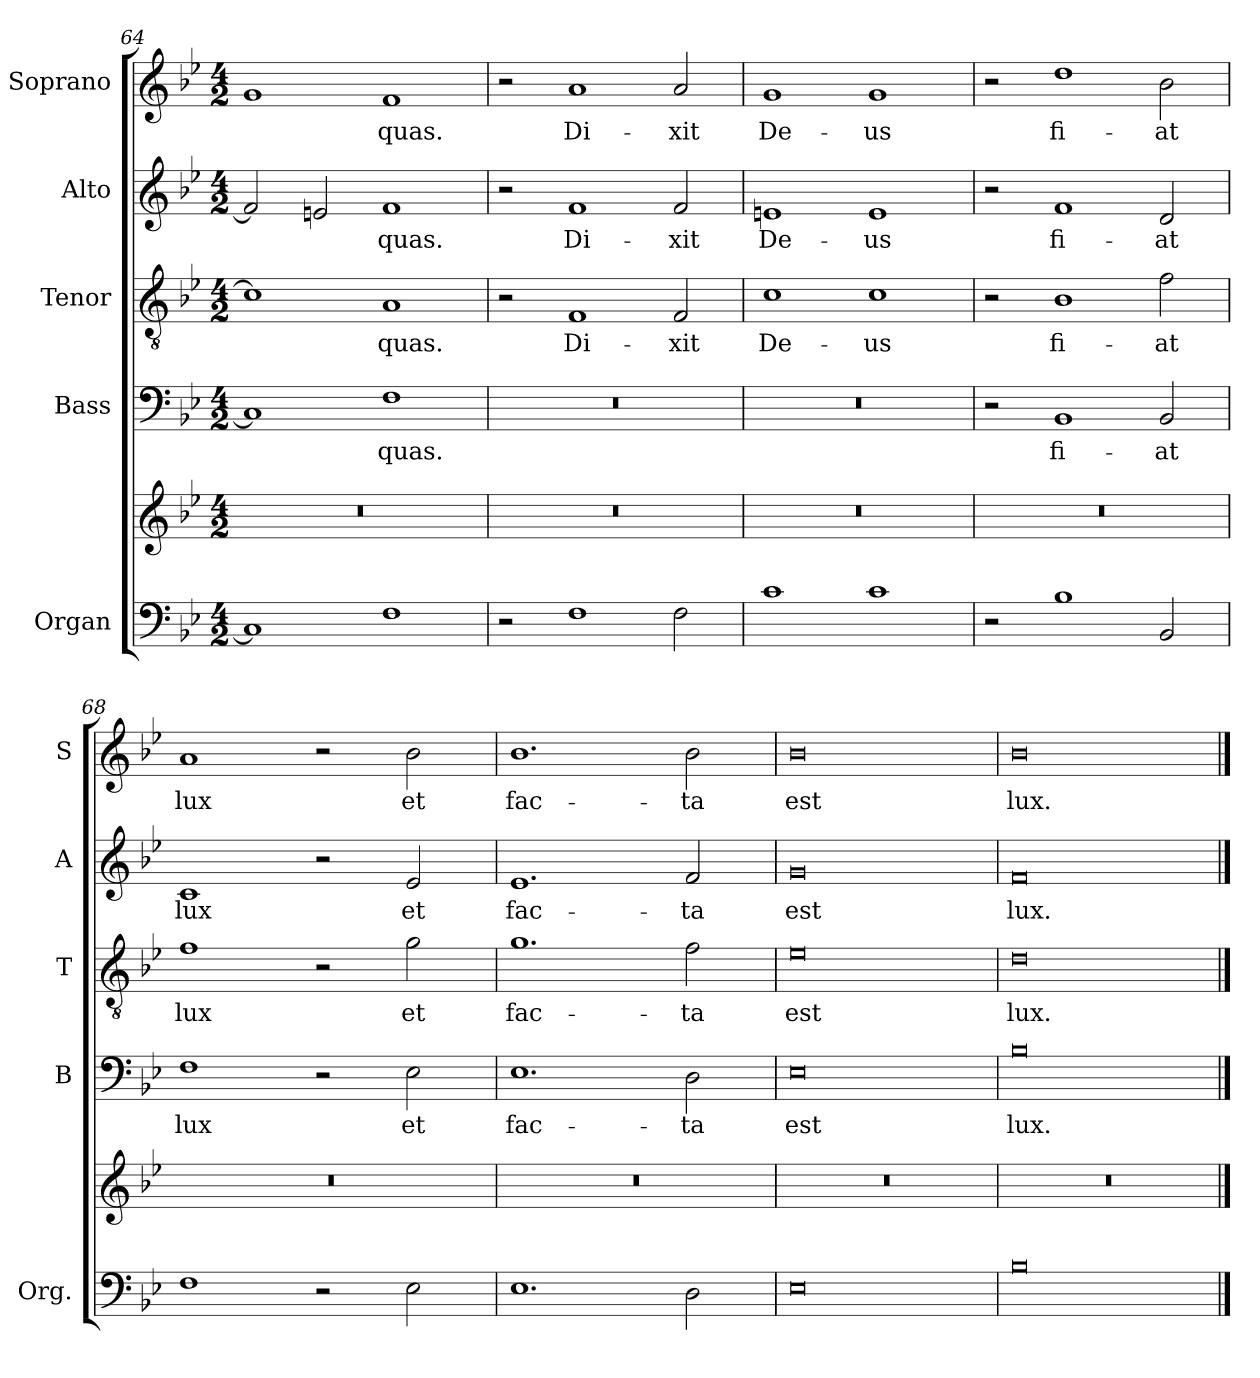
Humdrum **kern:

**kern	**kern	**kern	**text	**kern	**text	**kern	**text	**kern	**text
*part5	*part5	*part4	*part4	*part3	*part3	*part2	*part2	*part1	*part1
*staff6	*staff5	*staff4	*staff4	*staff3	*staff3	*staff2	*staff2	*staff1	*staff1
*I"Organ	*	*I"Bass	*	*I"Tenor	*	*I"Alto	*	*I"Soprano	*
*I'Org.	*	*I'B	*	*I'T	*	*I'A	*	*I'S	*
!!LO:PB:g=z
*clefF4	*clefG2	*clefF4	*	*clefGv2	*	*clefG2	*	*clefG2	*
*k[b-e-]	*k[b-e-]	*k[b-e-]	*	*k[b-e-]	*	*k[b-e-]	*	*k[b-e-]	*
*B-:	*B-:	*B-:	*	*B-:	*	*B-:	*	*B-:	*
*M4/2	*M4/2	*M4/2	*	*M4/2	*	*M4/2	*	*M4/2	*
=64	=64	=64	=64	=64	=64	=64	=64	=64	=64
1C]	0r	1C]	.	1c]	.	2f/]	.	1g	.
.	.	.	.	.	.	2en/	.	.	.
!	!	!	!LO:LY:b	!	!LO:LY:b	!	!LO:LY:b	!	!LO:LY:b
1F	.	1F	-quas.	1A	-quas.	1f	-quas.	1f	-quas.
=65	=65	=65	=65	=65	=65	=65	=65	=65	=65
2r	0r	0r	.	2r	.	2r	.	2r	.
!	!	!	!	!	!LO:LY:b	!	!LO:LY:b	!	!LO:LY:b
1F	.	.	.	1F	Di-	1f	Di-	1a	Di-
!	!	!	!	!	!LO:LY:b	!	!LO:LY:b	!	!LO:LY:b
2F\	.	.	.	2F/	-xit	2f/	-xit	2a/	-xit
=66	=66	=66	=66	=66	=66	=66	=66	=66	=66
!	!	!	!	!	!LO:LY:b	!	!LO:LY:b	!	!LO:LY:b
1c	0r	0r	.	1c	De-	1en	De-	1g	De-
!	!	!	!	!	!LO:LY:b	!	!LO:LY:b	!	!LO:LY:b
1c	.	.	.	1c	-us	1e	-us	1g	-us
=67	=67	=67	=67	=67	=67	=67	=67	=67	=67
2r	0r	2r	.	2r	.	2r	.	2r	.
!	!	!	!LO:LY:b	!	!LO:LY:b	!	!LO:LY:b	!	!LO:LY:b
1B-	.	1BB-	fi-	1B-	fi-	1f	fi-	1dd	fi-
!	!	!	!LO:LY:b	!	!LO:LY:b	!	!LO:LY:b	!	!LO:LY:b
2BB-/	.	2BB-/	-at	2f\	-at	2d/	-at	2b-\	-at
!!LO:LB:g=z
=68	=68	=68	=68	=68	=68	=68	=68	=68	=68
!	!	!	!LO:LY:b	!	!LO:LY:b	!	!LO:LY:b	!	!LO:LY:b
1F	0r	1F	lux	1f	lux	1c	lux	1a	lux
2r	.	2r	.	2r	.	2r	.	2r	.
!	!	!	!LO:LY:b	!	!LO:LY:b	!	!LO:LY:b	!	!LO:LY:b
2E-\	.	2E-\	et	2g\	et	2e-/	et	2b-\	et
=69	=69	=69	=69	=69	=69	=69	=69	=69	=69
!	!	!	!LO:LY:b	!	!LO:LY:b	!	!LO:LY:b	!	!LO:LY:b
1.E-	0r	1.E-	fac-	1.g	fac-	1.e-	fac-	1.b-	fac-
!	!	!	!LO:LY:b	!	!LO:LY:b	!	!LO:LY:b	!	!LO:LY:b
2D\	.	2D\	-ta	2f\	-ta	2f/	-ta	2b-\	-ta
=70	=70	=70	=70	=70	=70	=70	=70	=70	=70
!	!	!	!LO:LY:b	!	!LO:LY:b	!	!LO:LY:b	!	!LO:LY:b
0E-	0r	0E-	est	0e-	est	0g	est	0b-	est
=71	=71	=71	=71	=71	=71	=71	=71	=71	=71
!	!	!	!LO:LY:b	!	!LO:LY:b	!	!LO:LY:b	!	!LO:LY:b
0B-	0r	0B-	lux.	0d	lux.	0f	lux.	0b-	lux.
==	==	==	==	==	==	==	==	==	==
*-	*-	*-	*-	*-	*-	*-	*-	*-	*-
